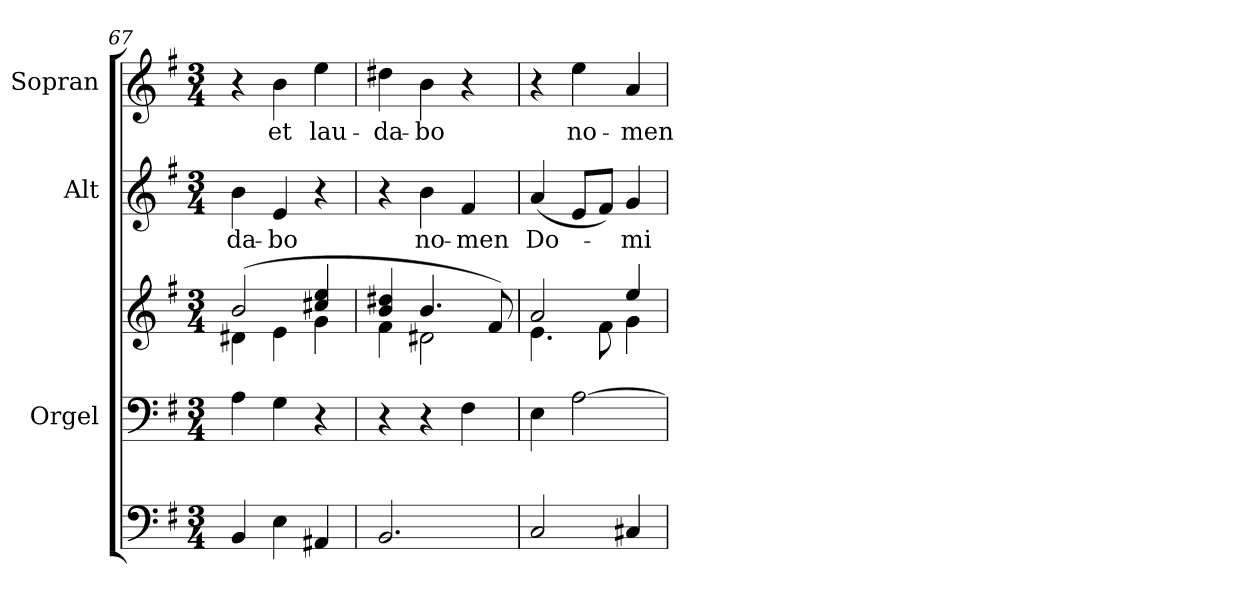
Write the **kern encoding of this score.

**kern	**kern	**kern	**kern	**text	**kern	**text
*part4	*part3	*part3	*part2	*part2	*part1	*part1
*staff5	*staff4	*staff3	*staff2	*staff2	*staff1	*staff1
*	*I"Orgel	*	*I"Alt	*	*I"Sopran	*
*	*I'Org.	*	*I'A.	*	*I'S.	*
*clefF4	*clefF4	*clefG2	*clefG2	*	*clefG2	*
*k[f#]	*k[f#]	*k[f#]	*k[f#]	*	*k[f#]	*
*G:	*G:	*G:	*G:	*	*G:	*
*M3/4	*M3/4	*M3/4	*M3/4	*	*M3/4	*
=67	=67	=67	=67	=67	=67	=67
*	*	*^	*	*	*	*
!	!	!	!	!	!LO:LY:b	!	!
4BB/	4A\	(2b/	4d#X\	4b\	-da-	4r	.
!	!	!	!	!	!LO:LY:b	!	!LO:LY:b
4E\	4G\	.	4e\	4e/	-bo	4b\	et
!	!	!	!	!	!	!	!LO:LY:b
4AA#X/	4r	4cc#X/ 4ee/	4g\	4r	.	4ee\	lau-
=68	=68	=68	=68	=68	=68	=68	=68
!	!	!	!	!	!	!	!LO:LY:b
2.BB/	4r	4b/ 4dd#X/	4f#\	4r	.	4dd#X\	-da-
!	!	!	!	!	!LO:LY:b	!	!LO:LY:b
.	4r	4.b/	2d#X\	4b\	no-	4b\	-bo
!	!	!	!	!	!LO:LY:b	!	!
.	4F#\	.	.	4f#/	-men	4r	.
.	.	8f#/)	.	.	.	.	.
=69	=69	=69	=69	=69	=69	=69	=69
!	!	!	!	!	!LO:LY:b	!	!
2C/	4E\	2a/	4.e\	(<4a/	Do-	4r	.
!	!	!	!	!	!	!	!LO:LY:b
.	[2A\	.	.	8e/L	.	4ee\	no-
.	.	.	8f#\	8f#/J)	.	.	.
!	!	!	!	!	!LO:LY:b	!	!LO:LY:b
4C#X/	.	4ee/	4g\	4g/	-mi-	4a/	-men
*	*	*v	*v	*	*	*	*
=	=	=	=	=	=	=
*-	*-	*-	*-	*-	*-	*-
